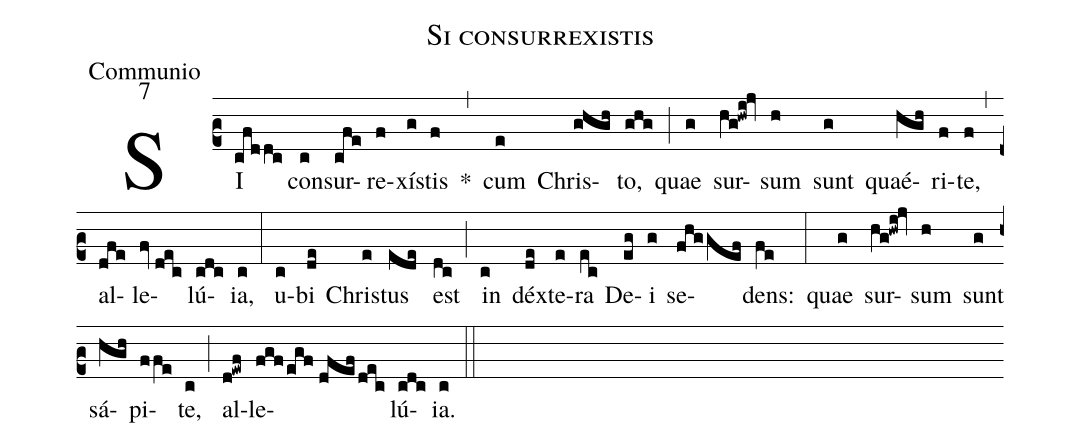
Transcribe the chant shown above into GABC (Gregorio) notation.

name:Si consurrexistis;
office-part:Communio;
mode:7;
%%
(c2) SI(cfddc) con(c)sur(cfe)re(f)xís(g)tis(f) *(,) cum(e) Chris(ghgh)to,(ghg) (;) quae(g) sur(hg!hwi!jv)sum(h) sunt(g) quaé(hgh)ri(f)te,(f) (,) al(dfe)le(fv//dec)lú(cdc)ia,(c) (:) u(c)bi(de) Chris(e)tus(ede) est(dc) (;) in(c) déx(de)te(e)ra(ec) De(eg)i(g) se(fhg/gef)dens:(fe) (:) quae(g) sur(hg!hwi!jv)sum(h) sunt(g) sá(hgh)pi(ffe)te,(c) (;) al(d!ewf)le(fgf/egf//dfef/dec)lú(cdc)ia.(c) (::)
